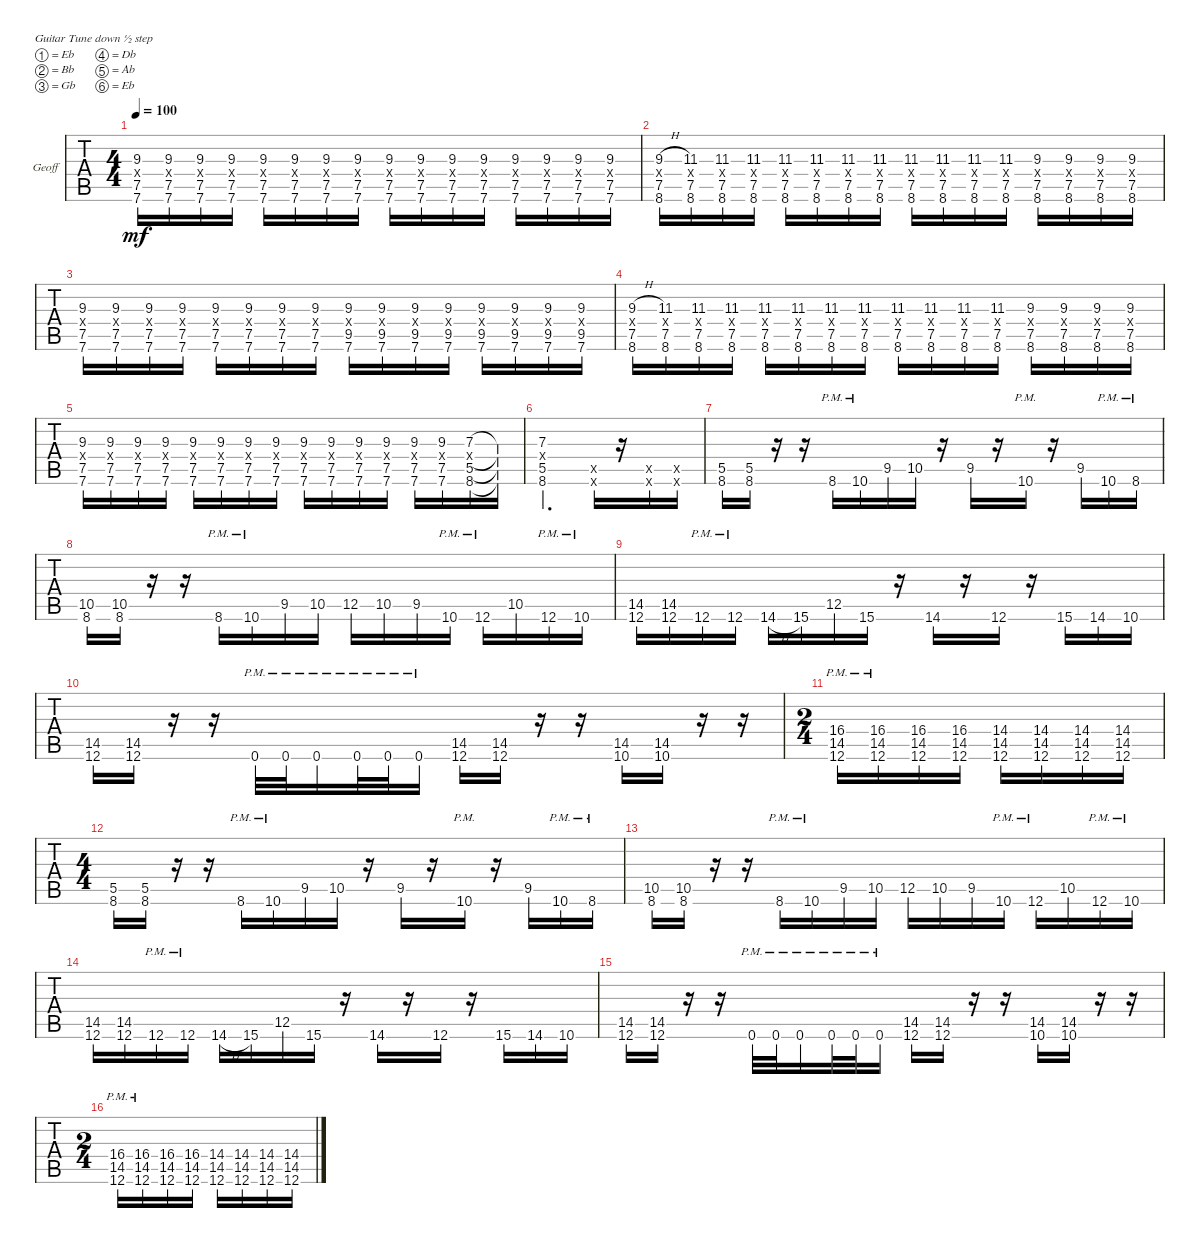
\defaultSystemsLayout 4
\bracketExtendMode groupsimilarinstruments
\firstSystemTrackNameOrientation horizontal
\otherSystemsTrackNameOrientation horizontal
\track ("Geoff" "Geoff") {instrument acousticguitarsteel}
\staff {tabs}
\tuning (Eb4 Bb3 Gb3 Db3 Ab2 Eb2)
\ts (4 4)
\tempo 100
\clef g2
\ks c
(7.6 7.5 9.3 0.4{x}).16{dy mf} (7.6 7.5 9.3 0.4{x}).16 (7.6 7.5 9.3 0.4{x}).16 (7.6 7.5 9.3 0.4{x}).16 (7.6 7.5 9.3 0.4{x}).16 (7.6 7.5 9.3 0.4{x}).16 (7.6 7.5 9.3 0.4{x}).16 (7.6 7.5 9.3 0.4{x}).16 (7.6 9.3 7.5 0.4{x}).16 (7.6 9.3 7.5 0.4{x}).16 (7.6 9.3 7.5 0.4{x}).16 (7.6 9.3 7.5 0.4{x}).16 (7.6 7.5 9.3 0.4{x}).16 (7.6 7.5 9.3 0.4{x}).16 (7.6 7.5 9.3 0.4{x}).16 (7.6 7.5 9.3 0.4{x}).16 |
(8.6 7.5 9.3{h} 0.4{x}).16 (11.3 7.5 8.6 0.4{x}).16 (8.6 7.5 0.4{x} 11.3).16 (8.6 7.5 0.4{x} 11.3).16 (8.6 7.5 0.4{x} 11.3).16 (8.6 7.5 0.4{x} 11.3).16 (8.6 7.5 0.4{x} 11.3).16 (8.6 7.5 0.4{x} 11.3).16 (8.6 7.5 0.4{x} 11.3).16 (8.6 7.5 0.4{x} 11.3).16 (8.6 7.5 0.4{x} 11.3).16 (8.6 7.5 0.4{x} 11.3).16 (9.3 7.5 8.6 0.4{x}).16 (9.3 7.5 8.6 0.4{x}).16 (9.3 7.5 8.6 0.4{x}).16 (9.3 7.5 8.6 0.4{x}).16 |
(7.6 7.5 9.3 0.4{x}).16 (7.6 7.5 9.3 0.4{x}).16 (7.6 7.5 9.3 0.4{x}).16 (7.6 7.5 9.3 0.4{x}).16 (7.6 7.5 9.3 0.4{x}).16 (7.6 7.5 9.3 0.4{x}).16 (7.6 7.5 9.3 0.4{x}).16 (7.6 7.5 9.3 0.4{x}).16 (7.6 9.3 9.5 0.4{x}).16 (7.6 9.3 9.5 0.4{x}).16 (7.6 9.3 9.5 0.4{x}).16 (7.6 9.3 9.5 0.4{x}).16 (7.6 9.5 9.3 0.4{x}).16 (7.6 9.5 9.3 0.4{x}).16 (7.6 9.5 9.3 0.4{x}).16 (7.6 9.5 9.3 0.4{x}).16 |
(8.6 7.5 9.3{h} 0.4{x}).16 (11.3 7.5 8.6 0.4{x}).16 (8.6 7.5 0.4{x} 11.3).16 (8.6 7.5 0.4{x} 11.3).16 (8.6 7.5 0.4{x} 11.3).16 (8.6 7.5 0.4{x} 11.3).16 (8.6 7.5 0.4{x} 11.3).16 (8.6 7.5 0.4{x} 11.3).16 (8.6 7.5 0.4{x} 11.3).16 (8.6 7.5 0.4{x} 11.3).16 (8.6 7.5 0.4{x} 11.3).16 (8.6 7.5 0.4{x} 11.3).16 (9.3 7.5 8.6 0.4{x}).16 (9.3 7.5 8.6 0.4{x}).16 (9.3 7.5 8.6 0.4{x}).16 (9.3 7.5 8.6 0.4{x}).16 |
(7.6 7.5 9.3 0.4{x}).16 (7.6 7.5 9.3 0.4{x}).16 (7.6 7.5 9.3 0.4{x}).16 (7.6 7.5 9.3 0.4{x}).16 (7.6 7.5 9.3 0.4{x}).16 (7.6 7.5 9.3 0.4{x}).16 (7.6 7.5 9.3 0.4{x}).16 (7.6 7.5 9.3 0.4{x}).16 (7.6 9.3 7.5 0.4{x}).16 (7.6 9.3 7.5 0.4{x}).16 (7.6 9.3 7.5 0.4{x}).16 (7.6 9.3 7.5 0.4{x}).16 (7.6 7.5 9.3 0.4{x}).16 (7.6 7.5 9.3 0.4{x}).16 (8.6 5.5 0.4{x} 7.3).16 (8.6{t} 5.5{t} 0.4{x t} 7.3{t}).16 |
(8.6 5.5 0.4{x} 7.3).2{d} (0.6{x} 0.5{x}).16 r.16 (0.6{x} 0.5{x}).16 (0.6{x} 0.5{x}).16 |
(8.6 5.5).16 (8.6 5.5).16 r.16 r.16 8.6{pm}.16 10.6{pm}.16 9.5.16 10.5.16 r.16 9.5.16 r.16 10.6{pm}.16 r.16 9.5.16 10.6{pm}.16 8.6{pm}.16 |
(8.6 10.5).16 (8.6 10.5).16 r.16 r.16 8.6{pm}.16 10.6{pm}.16 9.5.16 10.5.16 12.5.16 10.5.16 9.5.16 10.6{pm}.16 12.6{pm}.16 10.5.16 12.6{pm}.16 10.6{pm}.16 |
(12.6 14.5).16 (12.6 14.5).16 12.6{pm}.16 12.6{pm}.16 14.6{h}.16 15.6.16 12.5.16 15.6.16 r.16 14.6.16 r.16 12.6.16 r.16 15.6.16 14.6.16 10.6.16 |
(12.6 14.5).16 (12.6 14.5).16 r.16 r.16 0.6{pm}.32 0.6{pm}.32 0.6{pm}.16 0.6{pm}.32 0.6{pm}.32 0.6{pm}.16 (12.6 14.5).16 (12.6 14.5).16 r.16 r.16 (10.6 14.5).16 (10.6 14.5).16 r.16 r.16 |
\ts (2 4)
(12.6{pm} 14.5 16.4).16 (12.6{pm} 14.5 16.4).16 (12.6 14.5 16.4).16 (12.6 14.5 16.4).16 (12.6 14.5 14.4).16 (12.6 14.5 14.4).16 (12.6 14.5 14.4).16 (12.6 14.5 14.4).16 |
\ts (4 4)
(8.6 5.5).16 (8.6 5.5).16 r.16 r.16 8.6{pm}.16 10.6{pm}.16 9.5.16 10.5.16 r.16 9.5.16 r.16 10.6{pm}.16 r.16 9.5.16 10.6{pm}.16 8.6{pm}.16 |
(8.6 10.5).16 (8.6 10.5).16 r.16 r.16 8.6{pm}.16 10.6{pm}.16 9.5.16 10.5.16 12.5.16 10.5.16 9.5.16 10.6{pm}.16 12.6{pm}.16 10.5.16 12.6{pm}.16 10.6{pm}.16 |
(12.6 14.5).16 (12.6 14.5).16 12.6{pm}.16 12.6{pm}.16 14.6{h}.16 15.6.16 12.5.16 15.6.16 r.16 14.6.16 r.16 12.6.16 r.16 15.6.16 14.6.16 10.6.16 |
(12.6 14.5).16 (12.6 14.5).16 r.16 r.16 0.6{pm}.32 0.6{pm}.32 0.6{pm}.16 0.6{pm}.32 0.6{pm}.32 0.6{pm}.16 (12.6 14.5).16 (12.6 14.5).16 r.16 r.16 (10.6 14.5).16 (10.6 14.5).16 r.16 r.16 |
\ts (2 4)
(12.6{pm} 14.5 16.4).16 (12.6{pm} 14.5 16.4).16 (12.6 14.5 16.4).16 (12.6 14.5 16.4).16 (12.6 14.5 14.4).16 (12.6 14.5 14.4).16 (12.6 14.5 14.4).16 (12.6 14.5 14.4).16
